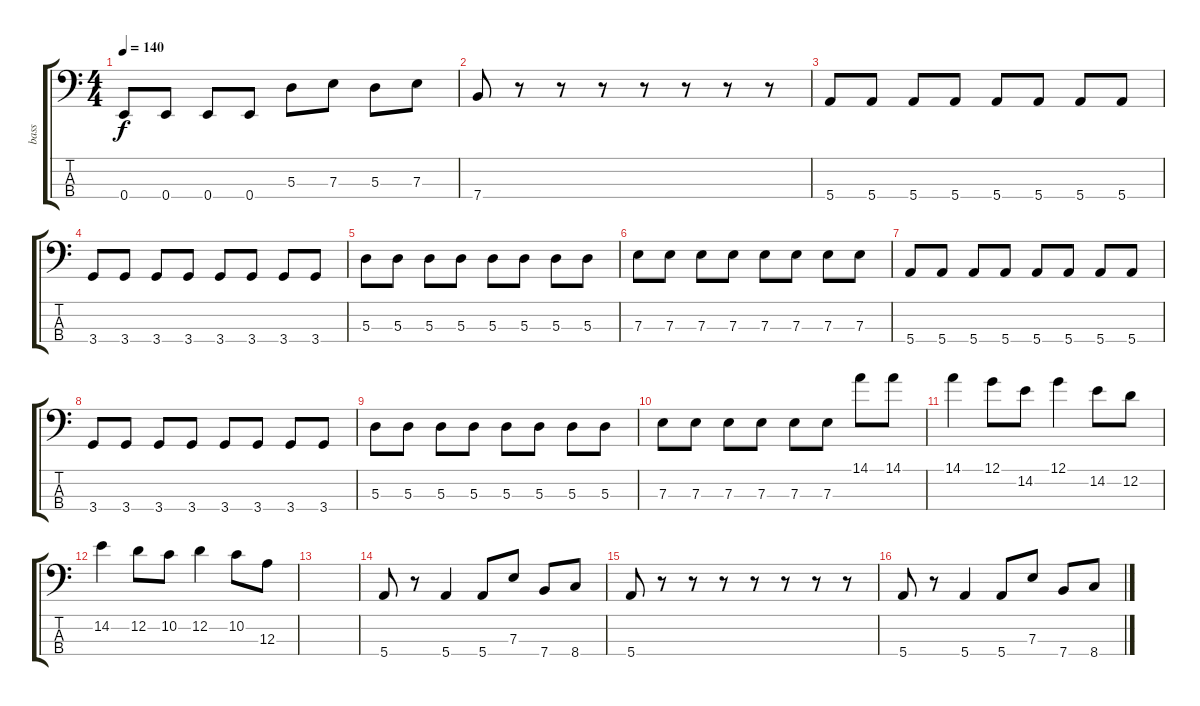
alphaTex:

\track ("bass" "bass") {instrument electricbassfinger}
\staff {score tabs}
\tuning (G2 D2 A1 E1) {hide}
\ts (4 4)
\tempo 140
\clef f4
\ks c
0.4.8{dy f} 0.4.8 0.4.8 0.4.8 5.3.8 7.3.8 5.3.8 7.3.8 |
7.4.8 r.8 r.8 r.8 r.8 r.8 r.8 r.8 |
5.4.8 5.4.8 5.4.8 5.4.8 5.4.8 5.4.8 5.4.8 5.4.8 |
3.4.8 3.4.8 3.4.8 3.4.8 3.4.8 3.4.8 3.4.8 3.4.8 |
5.3.8 5.3.8 5.3.8 5.3.8 5.3.8 5.3.8 5.3.8 5.3.8 |
7.3.8 7.3.8 7.3.8 7.3.8 7.3.8 7.3.8 7.3.8 7.3.8 |
5.4.8 5.4.8 5.4.8 5.4.8 5.4.8 5.4.8 5.4.8 5.4.8 |
3.4.8 3.4.8 3.4.8 3.4.8 3.4.8 3.4.8 3.4.8 3.4.8 |
5.3.8 5.3.8 5.3.8 5.3.8 5.3.8 5.3.8 5.3.8 5.3.8 |
7.3.8 7.3.8 7.3.8 7.3.8 7.3.8 7.3.8 14.1.8 14.1.8 |
14.1.4 12.1.8 14.2.8 12.1.4 14.2.8 12.2.8 |
14.2.4 12.2.8 10.2.8 12.2.4 10.2.8 12.3.8 |
|
5.4.8 r.8 5.4.4 5.4.8 7.3.8 7.4.8 8.4.8 |
5.4.8 r.8 r.8 r.8 r.8 r.8 r.8 r.8 |
5.4.8 r.8 5.4.4 5.4.8 7.3.8 7.4.8 8.4.8
